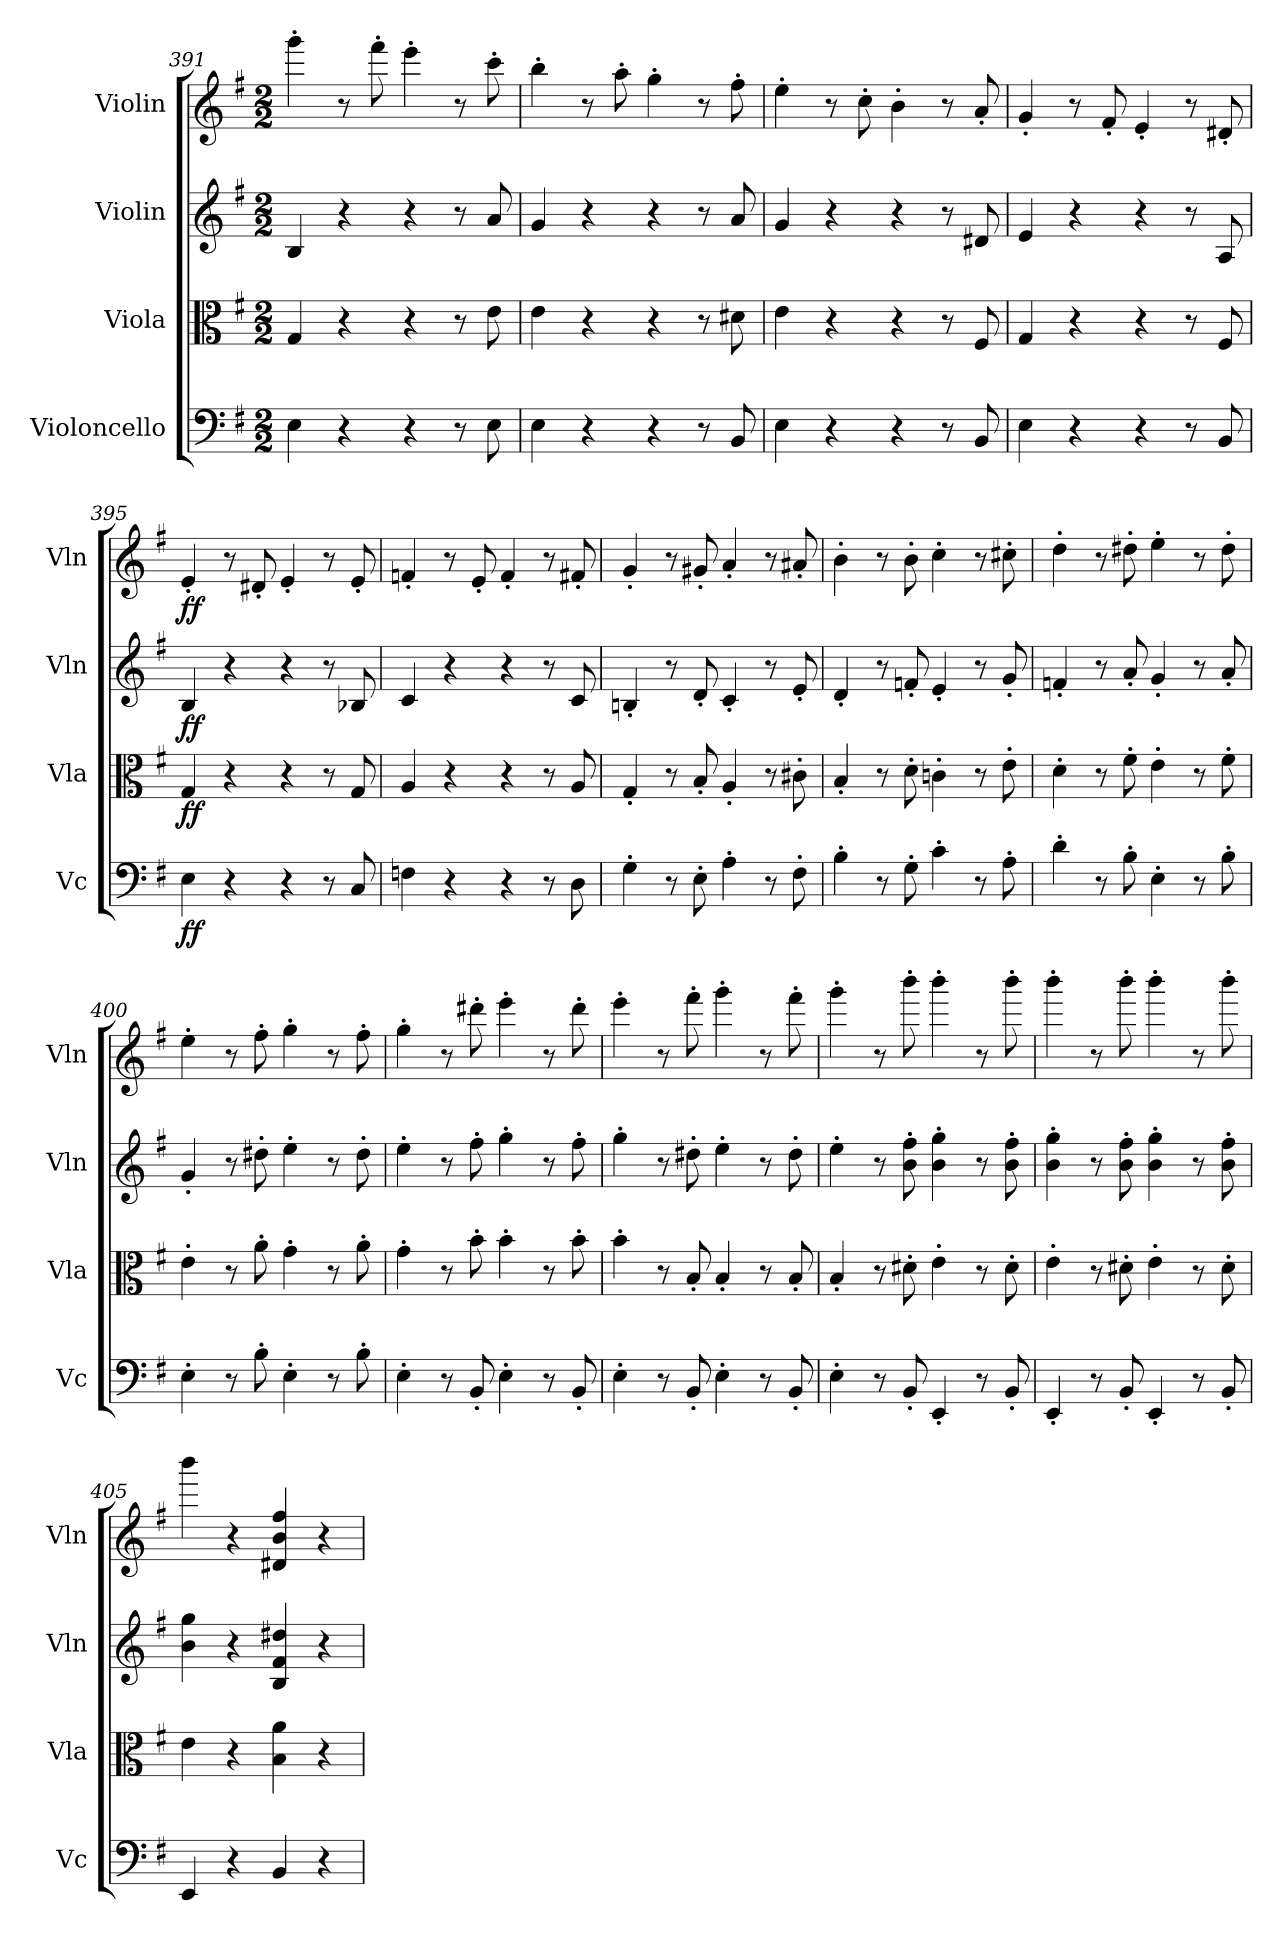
**kern	**dynam	**kern	**dynam	**kern	**dynam	**kern	**dynam
*part4	*part4	*part3	*part3	*part2	*part2	*part1	*part1
*staff4	*staff4	*staff3	*staff3	*staff2	*staff2	*staff1	*staff1
*I"Violoncello	*	*I"Viola	*	*I"Violin	*	*I"Violin	*
*I'Vc	*	*I'Vla	*	*I'Vln	*	*I'Vln	*
*clefF4	*	*clefC3	*	*clefG2	*	*clefG2	*
*k[f#]	*	*k[f#]	*	*k[f#]	*	*k[f#]	*
*e:	*	*e:	*	*e:	*	*e:	*
*M2/2	*	*M2/2	*	*M2/2	*	*M2/2	*
=391	=391	=391	=391	=391	=391	=391	=391
4E\	.	4G/	.	4B/	.	4ggg'\	.
4r	.	4r	.	4r	.	8r	.
.	.	.	.	.	.	8fff#'\	.
4r	.	4r	.	4r	.	4eee'\	.
8r	.	8r	.	8r	.	8r	.
8E\	.	8e\	.	8a/	.	8ccc'\	.
=392	=392	=392	=392	=392	=392	=392	=392
4E\	.	4e\	.	4g/	.	4bb'\	.
4r	.	4r	.	4r	.	8r	.
.	.	.	.	.	.	8aa'\	.
4r	.	4r	.	4r	.	4gg'\	.
8r	.	8r	.	8r	.	8r	.
8BB/	.	8d#X\	.	8a/	.	8ff#'\	.
=393	=393	=393	=393	=393	=393	=393	=393
4E\	.	4e\	.	4g/	.	4ee'\	.
4r	.	4r	.	4r	.	8r	.
.	.	.	.	.	.	8cc'\	.
4r	.	4r	.	4r	.	4b'\	.
8r	.	8r	.	8r	.	8r	.
8BB/	.	8F#/	.	8d#X/	.	8a'/	.
=394	=394	=394	=394	=394	=394	=394	=394
4E\	.	4G/	.	4e/	.	4g'/	.
4r	.	4r	.	4r	.	8r	.
.	.	.	.	.	.	8f#'/	.
4r	.	4r	.	4r	.	4e'/	.
8r	.	8r	.	8r	.	8r	.
8BB/	.	8F#/	.	8A/	.	8d#X'/	.
=395	=395	=395	=395	=395	=395	=395	=395
4E\	ff	4G/	ff	4B/	ff	4e'/	ff
4r	.	4r	.	4r	.	8r	.
.	.	.	.	.	.	8d#X'/	.
4r	.	4r	.	4r	.	4e'/	.
8r	.	8r	.	8r	.	8r	.
8C/	.	8G/	.	8B-X/	.	8e'/	.
=396	=396	=396	=396	=396	=396	=396	=396
4Fn\	.	4A/	.	4c/	.	4fn'/	.
4r	.	4r	.	4r	.	8r	.
.	.	.	.	.	.	8e'/	.
4r	.	4r	.	4r	.	4f'/	.
8r	.	8r	.	8r	.	8r	.
8D\	.	8A/	.	8c/	.	8f#X'/	.
=397	=397	=397	=397	=397	=397	=397	=397
4G'\	.	4G'/	.	4Bn'/	.	4g'/	.
8r	.	8r	.	8r	.	8r	.
8E'\	.	8B'/	.	8d'/	.	8g#X'/	.
4A'\	.	4A'/	.	4c'/	.	4a'/	.
8r	.	8r	.	8r	.	8r	.
8F#'\	.	8c#X'\	.	8e'/	.	8a#X'/	.
=398	=398	=398	=398	=398	=398	=398	=398
4B'\	.	4B'/	.	4d'/	.	4b'\	.
8r	.	8r	.	8r	.	8r	.
8G'\	.	8d'\	.	8fn'/	.	8b'\	.
4c'\	.	4cn'\	.	4e'/	.	4cc'\	.
8r	.	8r	.	8r	.	8r	.
8A'\	.	8e'\	.	8g'/	.	8cc#X'\	.
=399	=399	=399	=399	=399	=399	=399	=399
4d'\	.	4d'\	.	4fn'/	.	4dd'\	.
8r	.	8r	.	8r	.	8r	.
8B'\	.	8f#'\	.	8a'/	.	8dd#X'\	.
4E'\	.	4e'\	.	4g'/	.	4ee'\	.
8r	.	8r	.	8r	.	8r	.
8B'\	.	8f#'\	.	8a'/	.	8dd#'\	.
=400	=400	=400	=400	=400	=400	=400	=400
4E'\	.	4e'\	.	4g'/	.	4ee'\	.
8r	.	8r	.	8r	.	8r	.
8B'\	.	8a'\	.	8dd#X'\	.	8ff#'\	.
4E'\	.	4g'\	.	4ee'\	.	4gg'\	.
8r	.	8r	.	8r	.	8r	.
8B'\	.	8a'\	.	8dd#'\	.	8ff#'\	.
=401	=401	=401	=401	=401	=401	=401	=401
4E'\	.	4g'\	.	4ee'\	.	4gg'\	.
8r	.	8r	.	8r	.	8r	.
8BB'/	.	8b'\	.	8ff#'\	.	8ddd#X'\	.
4E'\	.	4b'\	.	4gg'\	.	4eee'\	.
8r	.	8r	.	8r	.	8r	.
8BB'/	.	8b'\	.	8ff#'\	.	8ddd#'\	.
=402	=402	=402	=402	=402	=402	=402	=402
4E'\	.	4b'\	.	4gg'\	.	4eee'\	.
8r	.	8r	.	8r	.	8r	.
8BB'/	.	8B'/	.	8dd#X'\	.	8fff#'\	.
4E'\	.	4B'/	.	4ee'\	.	4ggg'\	.
8r	.	8r	.	8r	.	8r	.
8BB'/	.	8B'/	.	8dd#'\	.	8fff#'\	.
=403	=403	=403	=403	=403	=403	=403	=403
4E'\	.	4B'/	.	4ee'\	.	4ggg'\	.
8r	.	8r	.	8r	.	8r	.
8BB'/	.	8d#X'\	.	8b'\ 8ff#'\	.	8bbb'\	.
4EE'/	.	4e'\	.	4b'\ 4gg'\	.	4bbb'\	.
8r	.	8r	.	8r	.	8r	.
8BB'/	.	8d#'\	.	8b'\ 8ff#'\	.	8bbb'\	.
=404	=404	=404	=404	=404	=404	=404	=404
4EE'/	.	4e'\	.	4b'\ 4gg'\	.	4bbb'\	.
8r	.	8r	.	8r	.	8r	.
8BB'/	.	8d#X'\	.	8b'\ 8ff#'\	.	8bbb'\	.
4EE'/	.	4e'\	.	4b'\ 4gg'\	.	4bbb'\	.
8r	.	8r	.	8r	.	8r	.
8BB'/	.	8d#'\	.	8b'\ 8ff#'\	.	8bbb'\	.
=405	=405	=405	=405	=405	=405	=405	=405
4EE/	.	4e\	.	4b\ 4gg\	.	4bbb\	.
4r	.	4r	.	4r	.	4r	.
4BB/	.	4B\ 4a\	.	4B/ 4f#/ 4dd#X/	.	4d#X/ 4b/ 4ff#/	.
4r	.	4r	.	4r	.	4r	.
=	=	=	=	=	=	=	=
*-	*-	*-	*-	*-	*-	*-	*-
